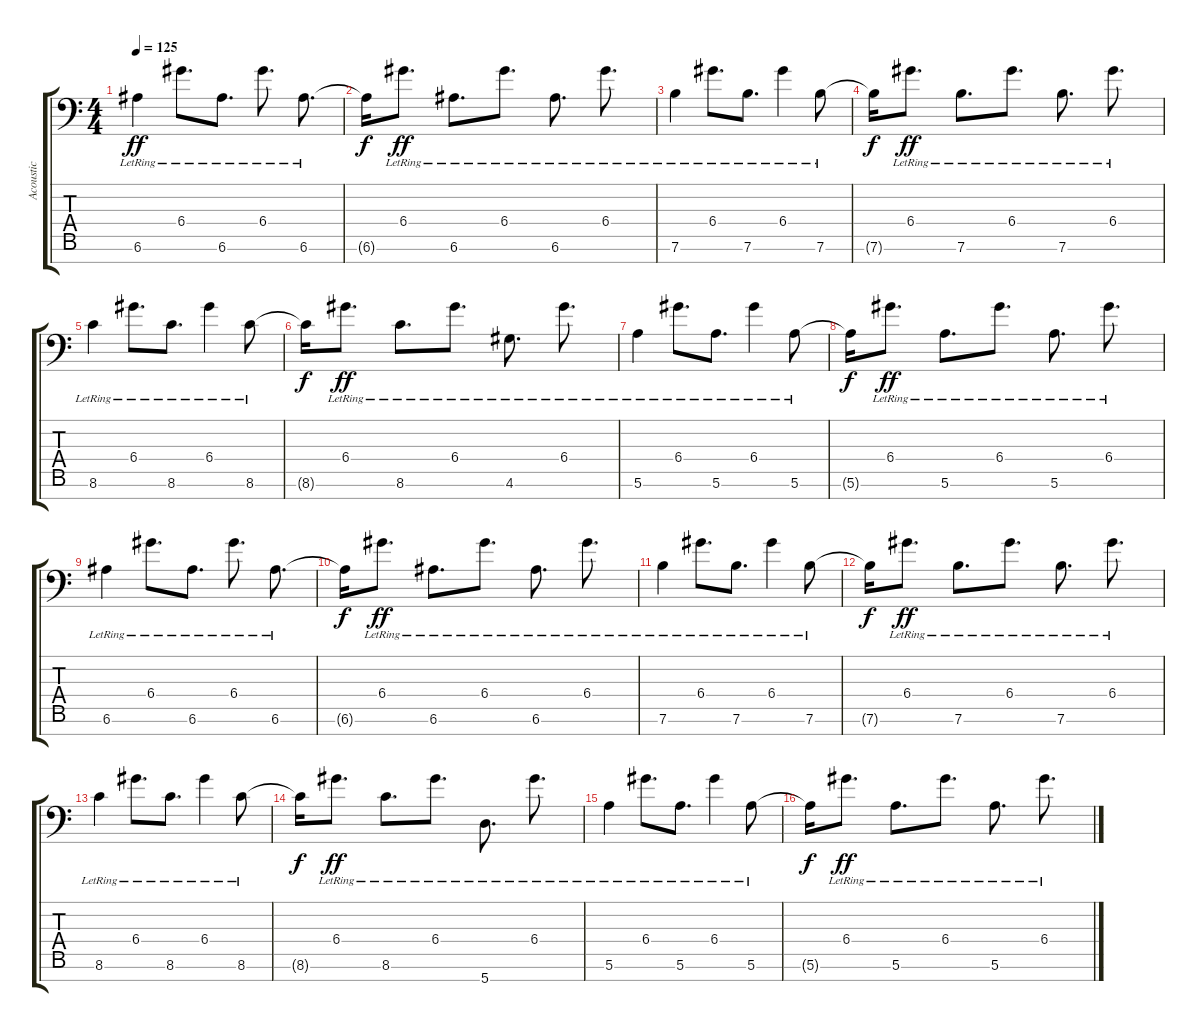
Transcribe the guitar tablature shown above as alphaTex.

\track ("Acoustic" "Acoustic") {instrument acousticguitarsteel}
\staff {score tabs}
\tuning (E4 B3 G3 D3 A2 E2 A1) {hide}
\ts (4 4)
\tempo 125
\clef f4
\ks c
6.6{lr}.4{dy ff} 6.4{lr}.8{d} 6.6{lr}.8{d} 6.4{lr}.8{d} 6.6{lr}.8{d} |
6.6{t}.16{dy f} 6.4{lr}.8{d dy ff} 6.6{lr}.8{d} 6.4{lr}.8{d} 6.6{lr}.8{d} 6.4{lr}.8{d} |
7.6{lr}.4 6.4{lr}.8{d} 7.6{lr}.8{d} 6.4{lr}.4 7.6{lr}.8 |
7.6{t}.16{dy f} 6.4{lr}.8{d dy ff} 7.6{lr}.8{d} 6.4{lr}.8{d} 7.6{lr}.8{d} 6.4{lr}.8{d} |
8.6{lr}.4 6.4{lr}.8{d} 8.6{lr}.8{d} 6.4{lr}.4 8.6{lr}.8 |
8.6{t}.16{dy f} 6.4{lr}.8{d dy ff} 8.6{lr}.8{d} 6.4{lr}.8{d} 4.6{lr}.8{d} 6.4{lr}.8{d} |
5.6{lr}.4 6.4{lr}.8{d} 5.6{lr}.8{d} 6.4{lr}.4 5.6{lr}.8 |
5.6{t}.16{dy f} 6.4{lr}.8{d dy ff} 5.6{lr}.8{d} 6.4{lr}.8{d} 5.6{lr}.8{d} 6.4{lr}.8{d} |
6.6{lr}.4 6.4{lr}.8{d} 6.6{lr}.8{d} 6.4{lr}.8{d} 6.6{lr}.8{d} |
6.6{t}.16{dy f} 6.4{lr}.8{d dy ff} 6.6{lr}.8{d} 6.4{lr}.8{d} 6.6{lr}.8{d} 6.4{lr}.8{d} |
7.6{lr}.4 6.4{lr}.8{d} 7.6{lr}.8{d} 6.4{lr}.4 7.6{lr}.8 |
7.6{t}.16{dy f} 6.4{lr}.8{d dy ff} 7.6{lr}.8{d} 6.4{lr}.8{d} 7.6{lr}.8{d} 6.4{lr}.8{d} |
8.6{lr}.4 6.4{lr}.8{d} 8.6{lr}.8{d} 6.4{lr}.4 8.6{lr}.8 |
8.6{t}.16{dy f} 6.4{lr}.8{d dy ff} 8.6{lr}.8{d} 6.4{lr}.8{d} 5.7{lr}.8{d} 6.4{lr}.8{d} |
5.6{lr}.4 6.4{lr}.8{d} 5.6{lr}.8{d} 6.4{lr}.4 5.6{lr}.8 |
5.6{t}.16{dy f} 6.4{lr}.8{d dy ff} 5.6{lr}.8{d} 6.4{lr}.8{d} 5.6{lr}.8{d} 6.4{lr}.8{d}
